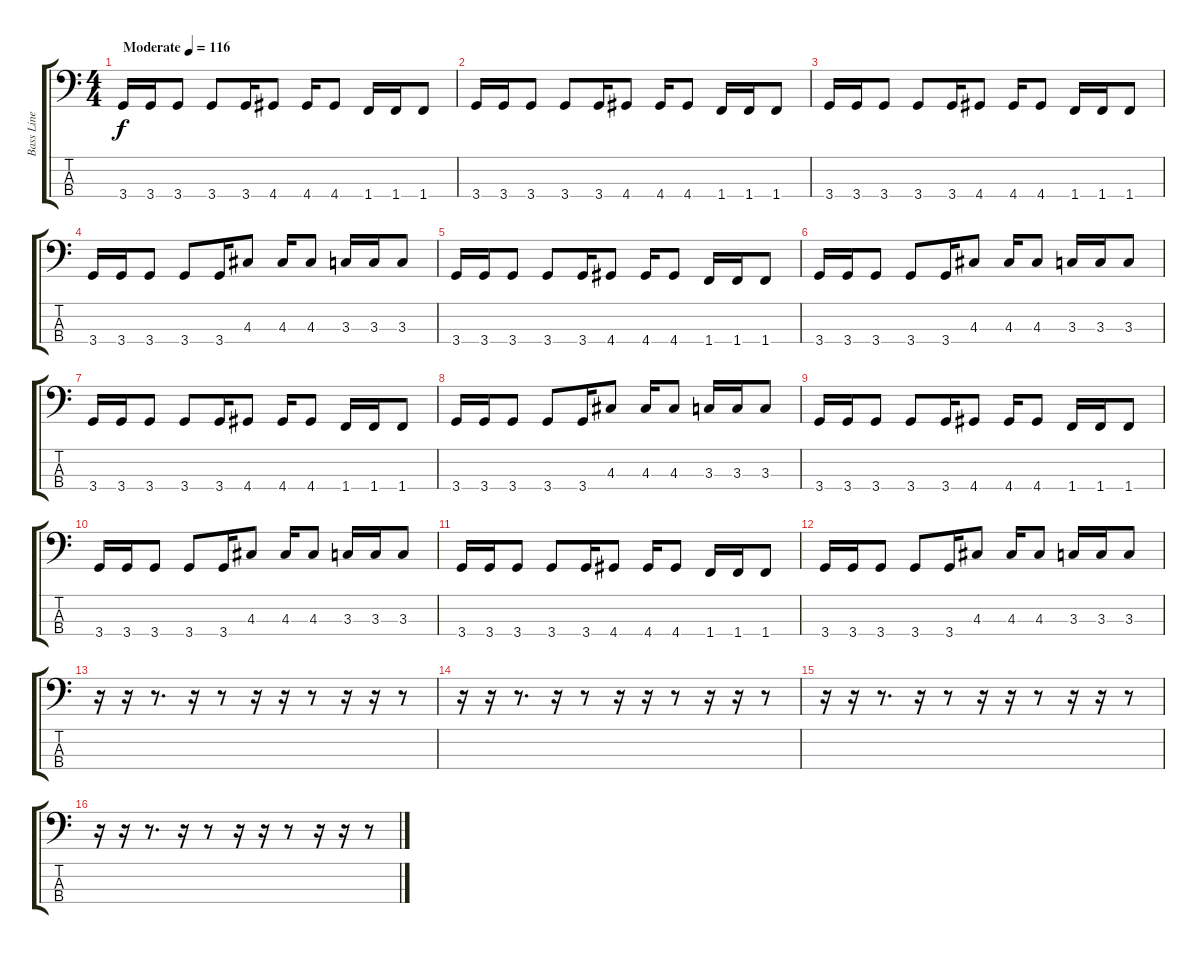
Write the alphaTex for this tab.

\track ("Bass Line" "Bass Line") {instrument electricguitarclean}
\staff {score tabs}
\tuning (G2 D2 A1 E1) {hide}
\ts (4 4)
\tempo (116 "Moderate")
\clef f4
\ks c
3.4.16{dy f instrument electricguitarclean} 3.4.16 3.4.8 3.4.8 3.4.16 4.4.8 4.4.16 4.4.8 1.4.16 1.4.16 1.4.8 |
3.4.16 3.4.16 3.4.8 3.4.8 3.4.16 4.4.8 4.4.16 4.4.8 1.4.16 1.4.16 1.4.8 |
3.4.16 3.4.16 3.4.8 3.4.8 3.4.16 4.4.8 4.4.16 4.4.8 1.4.16 1.4.16 1.4.8 |
3.4.16 3.4.16 3.4.8 3.4.8 3.4.16 4.3.8 4.3.16 4.3.8 3.3.16 3.3.16 3.3.8 |
3.4.16 3.4.16 3.4.8 3.4.8 3.4.16 4.4.8 4.4.16 4.4.8 1.4.16 1.4.16 1.4.8 |
3.4.16 3.4.16 3.4.8 3.4.8 3.4.16 4.3.8 4.3.16 4.3.8 3.3.16 3.3.16 3.3.8 |
3.4.16 3.4.16 3.4.8 3.4.8 3.4.16 4.4.8 4.4.16 4.4.8 1.4.16 1.4.16 1.4.8 |
3.4.16 3.4.16 3.4.8 3.4.8 3.4.16 4.3.8 4.3.16 4.3.8 3.3.16 3.3.16 3.3.8 |
3.4.16 3.4.16 3.4.8 3.4.8 3.4.16 4.4.8 4.4.16 4.4.8 1.4.16 1.4.16 1.4.8 |
3.4.16 3.4.16 3.4.8 3.4.8 3.4.16 4.3.8 4.3.16 4.3.8 3.3.16 3.3.16 3.3.8 |
3.4.16 3.4.16 3.4.8 3.4.8 3.4.16 4.4.8 4.4.16 4.4.8 1.4.16 1.4.16 1.4.8 |
3.4.16 3.4.16 3.4.8 3.4.8 3.4.16 4.3.8 4.3.16 4.3.8 3.3.16 3.3.16 3.3.8 |
r.16 r.16 r.8{d} r.16 r.8 r.16 r.16 r.8 r.16 r.16 r.8 |
r.16 r.16 r.8{d} r.16 r.8 r.16 r.16 r.8 r.16 r.16 r.8 |
r.16 r.16 r.8{d} r.16 r.8 r.16 r.16 r.8 r.16 r.16 r.8 |
r.16 r.16 r.8{d} r.16 r.8 r.16 r.16 r.8 r.16 r.16 r.8
